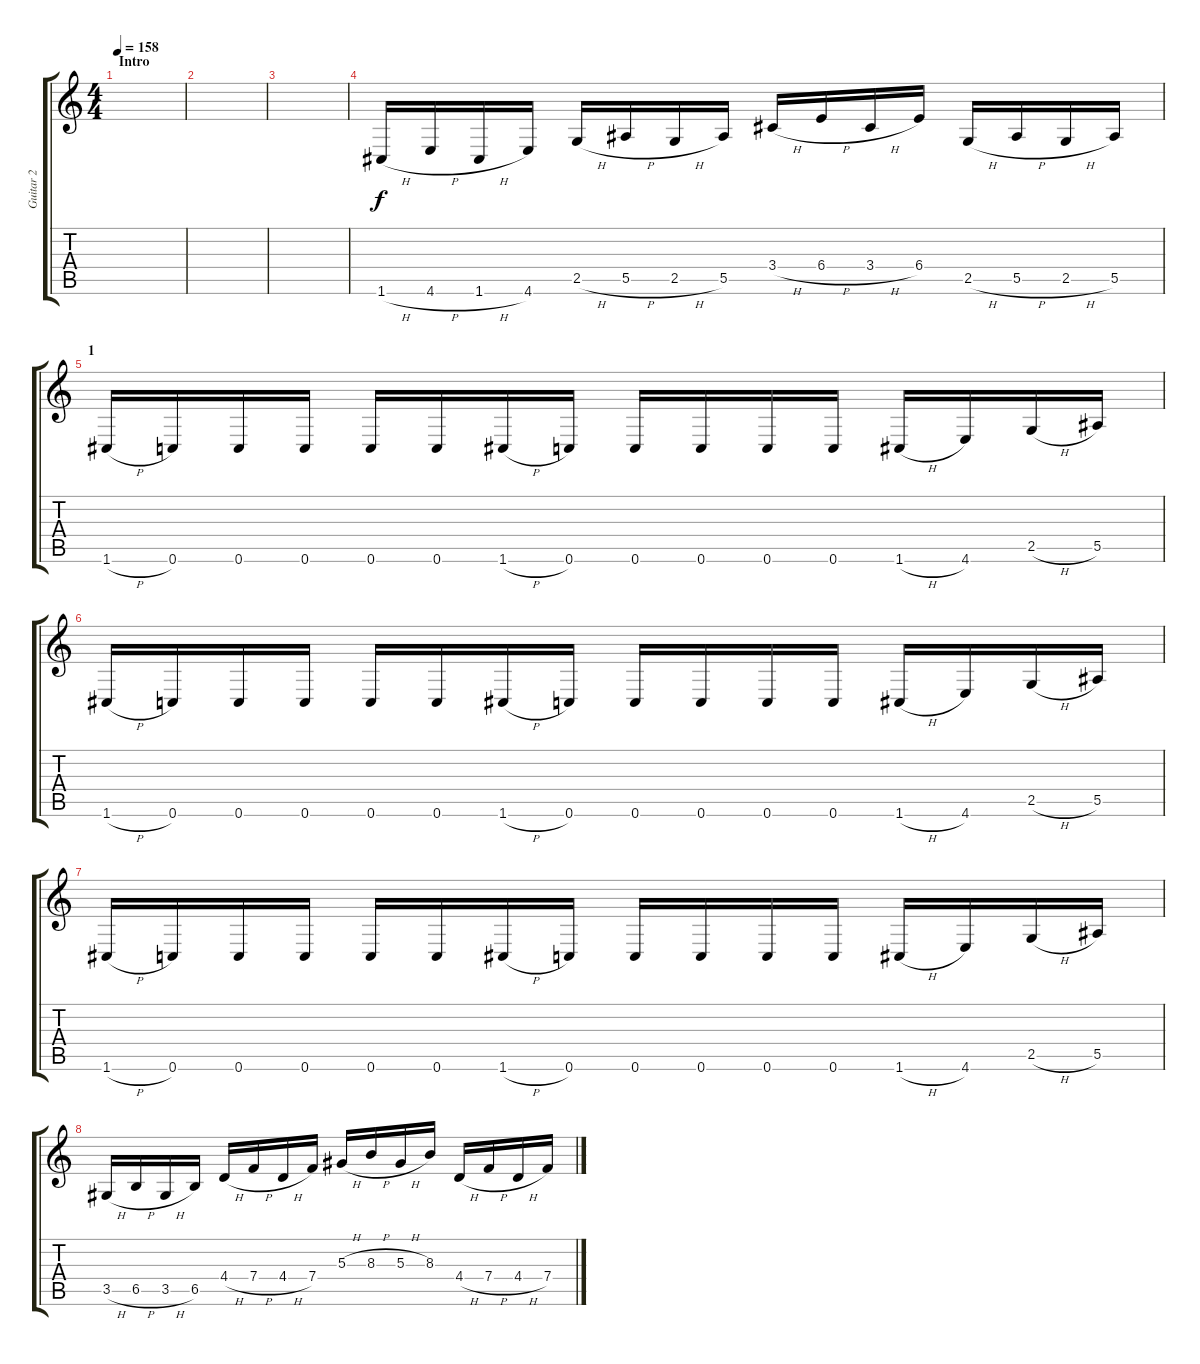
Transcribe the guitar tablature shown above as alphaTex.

\track ("Guitar 2" "Guitar 2") {instrument distortionguitar}
\staff {score tabs}
\tuning (C4 G3 Eb3 Bb2 F2 C2) {hide}
\ts (4 4)
\section ("" "Intro")
\tempo 158
\clef g2
\ks c
|
|
|
1.6{h}.16 4.6{h}.16 1.6{h}.16 4.6.16 2.5{h}.16 5.5{h}.16 2.5{h}.16 5.5.16 3.4{h}.16 6.4{h}.16 3.4{h}.16 6.4.16 2.5{h}.16 5.5{h}.16 2.5{h}.16 5.5.16 |
\section ("" "1")
1.6{h}.16 0.6.16 0.6.16 0.6.16 0.6.16 0.6.16 1.6{h}.16 0.6.16 0.6.16 0.6.16 0.6.16 0.6.16 1.6{h}.16 4.6.16 2.5{h}.16 5.5.16 |
1.6{h}.16 0.6.16 0.6.16 0.6.16 0.6.16 0.6.16 1.6{h}.16 0.6.16 0.6.16 0.6.16 0.6.16 0.6.16 1.6{h}.16 4.6.16 2.5{h}.16 5.5.16 |
1.6{h}.16 0.6.16 0.6.16 0.6.16 0.6.16 0.6.16 1.6{h}.16 0.6.16 0.6.16 0.6.16 0.6.16 0.6.16 1.6{h}.16 4.6.16 2.5{h}.16 5.5.16 |
3.5{h}.16 6.5{h}.16 3.5{h}.16 6.5.16 4.4{h}.16 7.4{h}.16 4.4{h}.16 7.4.16 5.3{h}.16 8.3{h}.16 5.3{h}.16 8.3.16 4.4{h}.16 7.4{h}.16 4.4{h}.16 7.4.16
